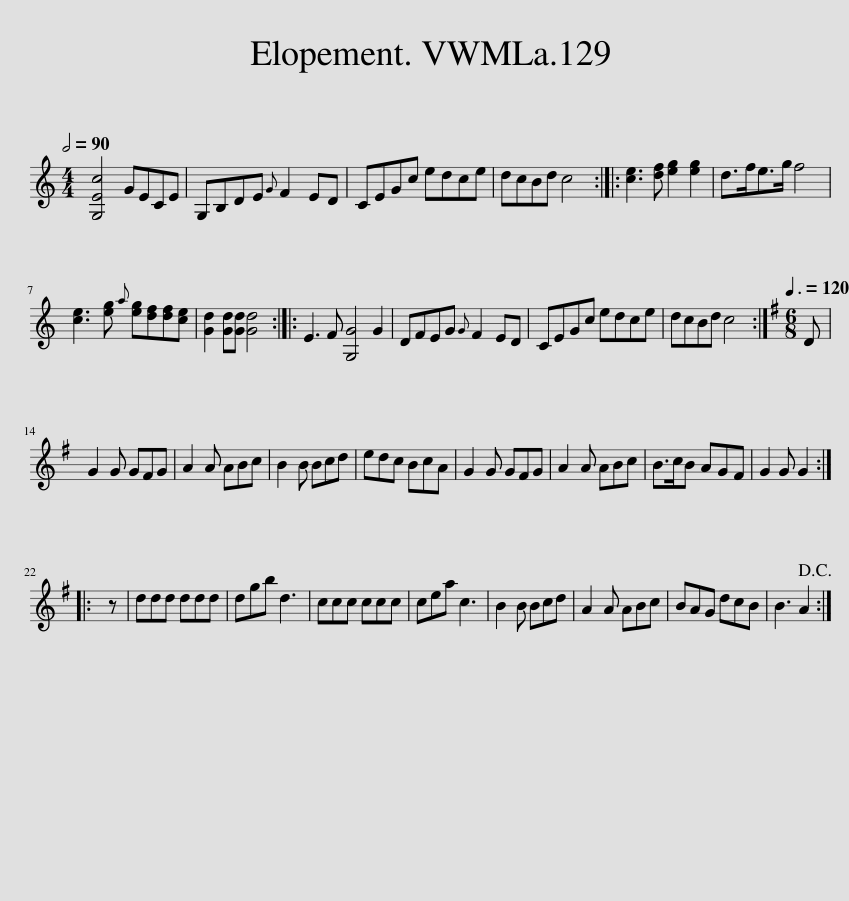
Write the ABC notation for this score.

X:1
L:1/8
Q:1/2=90
M:4/4
I:linebreak $
K:C
V:1 treble
V:1
 [G,Ec]4 GECE | G,B,DE{G} F2 ED | CEGc edce | dcBd c4 :: [ce]3 [df] [eg]2 [eg]2 | %5
 d>fe>g f4 |$ [ce]3 [eg]{a} [eg][df][df][ce] | [Gd]2 [Gd][Gd] [Gd]4 :: E3 F [G,G]4 G2 | DFEG{G} F2 ED | %10
 CEGc edce | dcBd c4 :|[K:G][M:6/8][Q:3/8=120] D |$ G2 G GFG | A2 A ABc | %15
 B2 B Bcd | edc BcA | G2 G GFG | A2 A ABc | B>cB AGF | %20
 G2 G G2 ::$ z | ddd ddd | dgb d3 | ccc ccc | %25
 cea c3 | B2 B Bcd | A2 A ABc | BAG dcB | B3 A2!D.C.! :| %30
